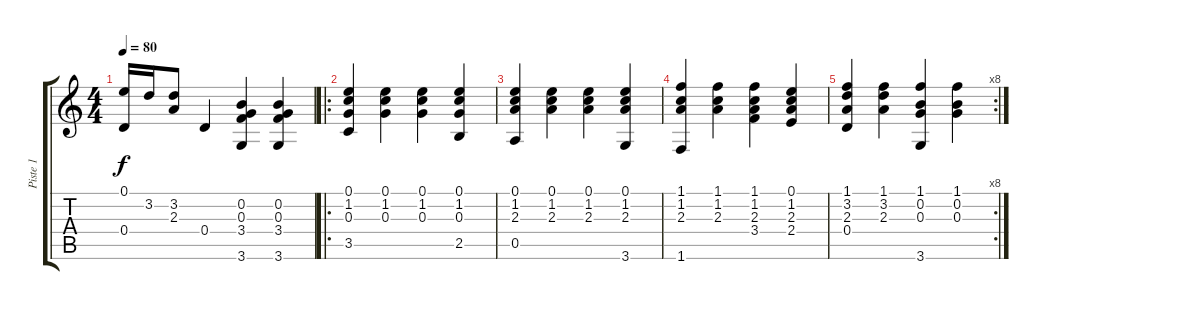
\track ("Piste 1" "Piste 1") {instrument acousticguitarsteel}
\staff {score tabs}
\tuning (E4 B3 G3 D3 A2 E2) {hide}
\ts (4 4)
\tempo 80
\clef g2
\ks c
(0.1 0.4).16{dy f} 3.2.16 (3.2 2.3).8 0.4.4 (0.2 0.3 3.4 3.6).4 (0.2 0.3 3.4 3.6).4 |
\ro
(0.1 1.2 0.3 3.5).4 (0.1 1.2 0.3).4 (0.1 1.2 0.3).4 (0.1 1.2 0.3 2.5).4 |
(0.1 1.2 2.3 0.5).4 (0.1 1.2 2.3).4 (0.1 1.2 2.3).4 (0.1 1.2 2.3 3.6).4 |
(1.1 1.2 2.3 1.6).4 (1.1 1.2 2.3).4 (1.1 1.2 2.3 3.4).4 (0.1 1.2 2.3 2.4).4 |
\rc 8
(1.1 3.2 2.3 0.4).4 (1.1 3.2 2.3).4 (1.1 0.2 0.3 3.6).4 (1.1 0.2 0.3).4
